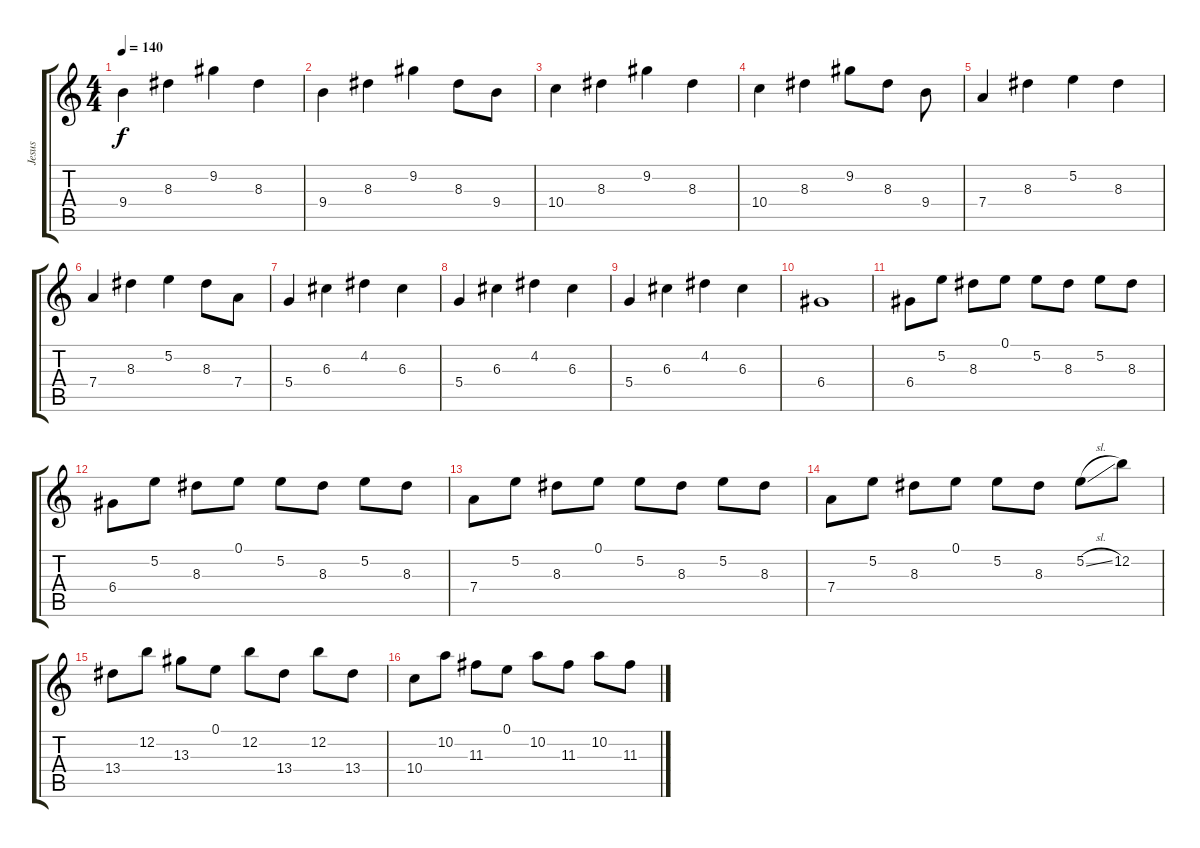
\track ("Jesus" "Jesus") {instrument acousticguitarnylon}
\staff {score tabs}
\tuning (E4 B3 G3 D3 A2 E2) {hide}
\ts (4 4)
\tempo 140
\clef g2
\ks c
9.4.4{dy f} 8.3.4 9.2.4 8.3.4 |
9.4.4 8.3.4 9.2.4 8.3.8 9.4.8 |
10.4.4 8.3.4 9.2.4 8.3.4 |
10.4.4 8.3.4 9.2.8 8.3.8 9.4.8 |
7.4.4 8.3.4 5.2.4 8.3.4 |
7.4.4 8.3.4 5.2.4 8.3.8 7.4.8 |
5.4.4 6.3.4 4.2.4 6.3.4 |
5.4.4 6.3.4 4.2.4 6.3.4 |
5.4.4 6.3.4 4.2.4 6.3.4 |
6.4.1 |
6.4.8 5.2.8 8.3.8 0.1.8 5.2.8 8.3.8 5.2.8 8.3.8 |
6.4.8 5.2.8 8.3.8 0.1.8 5.2.8 8.3.8 5.2.8 8.3.8 |
7.4.8 5.2.8 8.3.8 0.1.8 5.2.8 8.3.8 5.2.8 8.3.8 |
7.4.8 5.2.8 8.3.8 0.1.8 5.2.8 8.3.8 5.2{sl}.8 12.2.8 |
13.4.8 12.2.8 13.3.8 0.1.8 12.2.8 13.4.8 12.2.8 13.4.8 |
10.4.8 10.2.8 11.3.8 0.1.8 10.2.8 11.3.8 10.2.8 11.3.8
